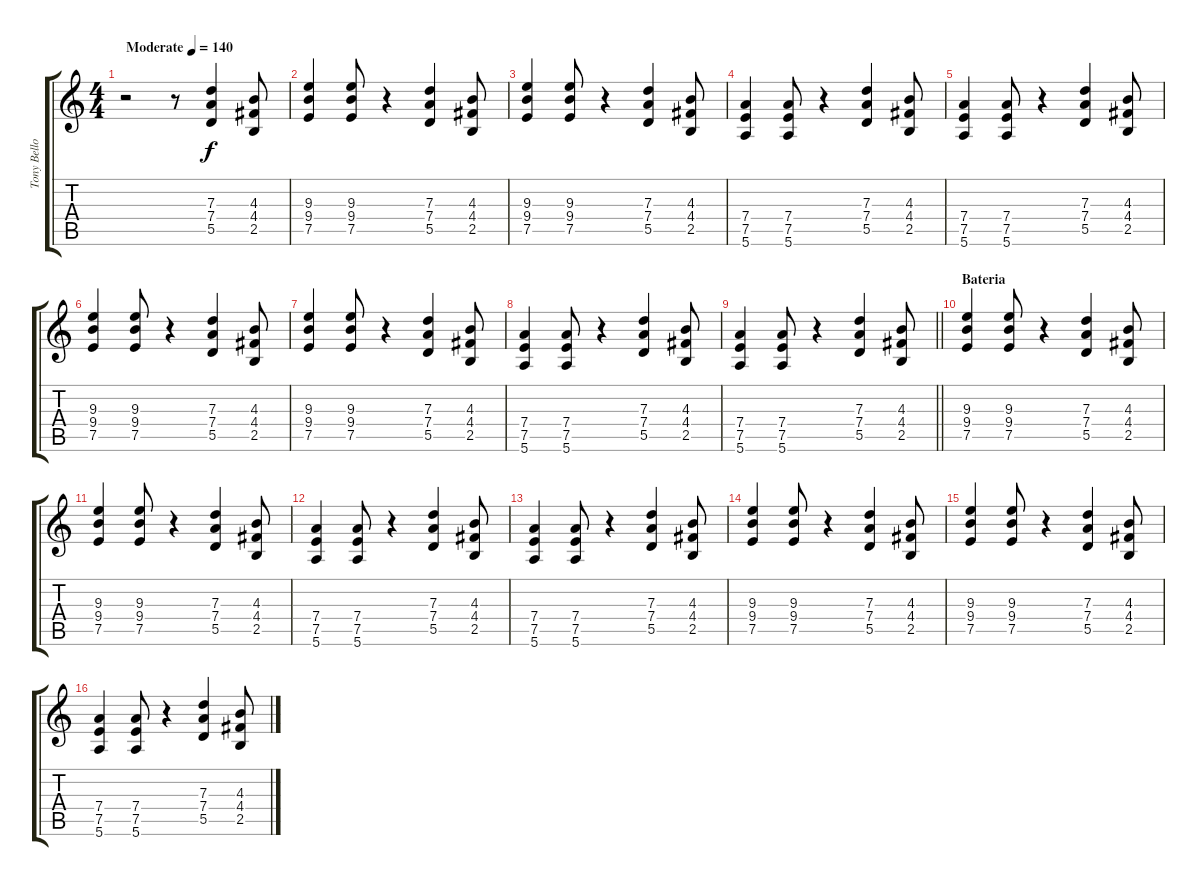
\track ("Tony Bellotto" "Tony Bello") {instrument distortionguitar}
\staff {score tabs}
\tuning (E4 B3 G3 D3 A2 E2) {hide}
\ts (4 4)
\tempo (140 "Moderate")
\clef g2
\ks c
r.2{dy f instrument distortionguitar} r.8 (7.3 7.4 5.5).4 (4.3 4.4 2.5).8 |
(9.3 9.4 7.5).4 (9.3 9.4 7.5).8 r.4 (7.3 7.4 5.5).4 (4.3 4.4 2.5).8 |
(9.3 9.4 7.5).4 (9.3 9.4 7.5).8 r.4 (7.3 7.4 5.5).4 (4.3 4.4 2.5).8 |
(7.4 7.5 5.6).4 (7.4 7.5 5.6).8 r.4 (7.3 7.4 5.5).4 (4.3 4.4 2.5).8 |
(7.4 7.5 5.6).4 (7.4 7.5 5.6).8 r.4 (7.3 7.4 5.5).4 (4.3 4.4 2.5).8 |
(9.3 9.4 7.5).4 (9.3 9.4 7.5).8 r.4 (7.3 7.4 5.5).4 (4.3 4.4 2.5).8 |
(9.3 9.4 7.5).4 (9.3 9.4 7.5).8 r.4 (7.3 7.4 5.5).4 (4.3 4.4 2.5).8 |
(7.4 7.5 5.6).4 (7.4 7.5 5.6).8 r.4 (7.3 7.4 5.5).4 (4.3 4.4 2.5).8 |
\barLineRight lightlight
(7.4 7.5 5.6).4 (7.4 7.5 5.6).8 r.4 (7.3 7.4 5.5).4 (4.3 4.4 2.5).8 |
\section ("" "Bateria")
(9.3 9.4 7.5).4 (9.3 9.4 7.5).8 r.4 (7.3 7.4 5.5).4 (4.3 4.4 2.5).8 |
(9.3 9.4 7.5).4 (9.3 9.4 7.5).8 r.4 (7.3 7.4 5.5).4 (4.3 4.4 2.5).8 |
(7.4 7.5 5.6).4 (7.4 7.5 5.6).8 r.4 (7.3 7.4 5.5).4 (4.3 4.4 2.5).8 |
(7.4 7.5 5.6).4 (7.4 7.5 5.6).8 r.4 (7.3 7.4 5.5).4 (4.3 4.4 2.5).8 |
(9.3 9.4 7.5).4 (9.3 9.4 7.5).8 r.4 (7.3 7.4 5.5).4 (4.3 4.4 2.5).8 |
(9.3 9.4 7.5).4 (9.3 9.4 7.5).8 r.4 (7.3 7.4 5.5).4 (4.3 4.4 2.5).8 |
(7.4 7.5 5.6).4 (7.4 7.5 5.6).8 r.4 (7.3 7.4 5.5).4 (4.3 4.4 2.5).8
